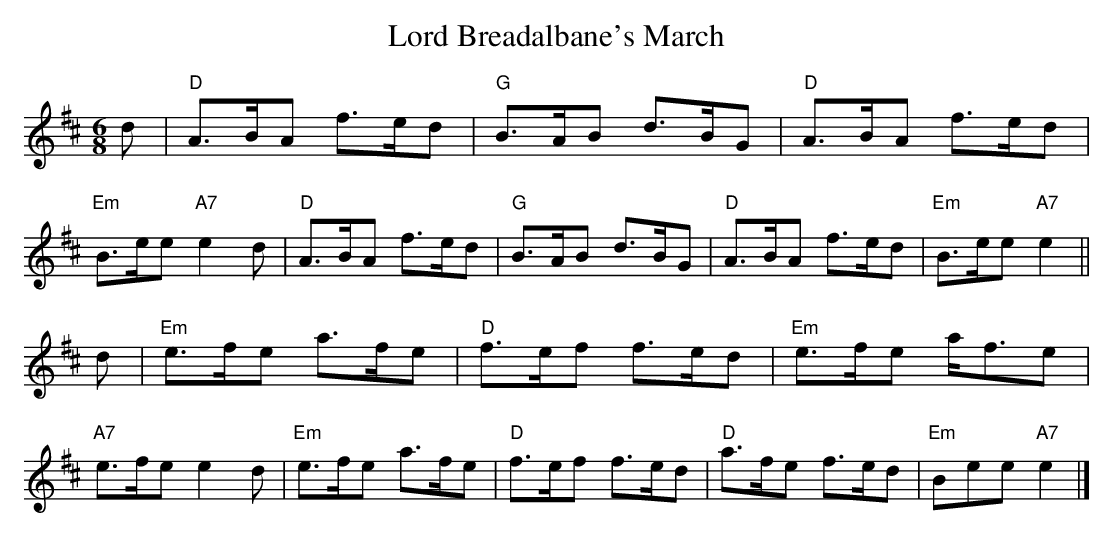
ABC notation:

X:1
T:Lord Breadalbane's March
M:6/8
L:1/8
K:D
d \
| "D"A>BA f>ed | "G"B>AB d>BG | "D"A>BA f>ed | "Em"B>ee "A7"e2d \
| "D"A>BA f>ed | "G"B>AB d>BG | "D"A>BA f>ed | "Em"B>ee "A7"e2 ||
d \
| "Em"e>fe a>fe | "D"f>ef f>ed | "Em"e>fe a<fe | "A7"e>fe e2d \
| "Em"e>fe a>fe | "D"f>ef f>ed | "D"a>fe f>ed | "Em"Bee "A7"e2 |]
